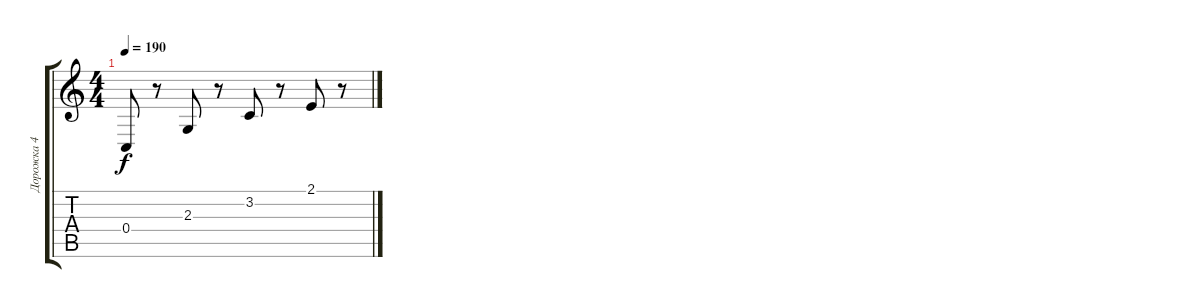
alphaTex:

\track ("Дорожка 4" "Дорожка 4") {instrument harpsichord}
\staff {score tabs}
\tuning (D4 A3 F3 C3 G2 D2) {hide}
\ts (4 4)
\tempo 190
\clef g2
\ks c
0.4.8{dy f} r.8 2.3.8 r.8 3.2.8 r.8 2.1.8 r.8
